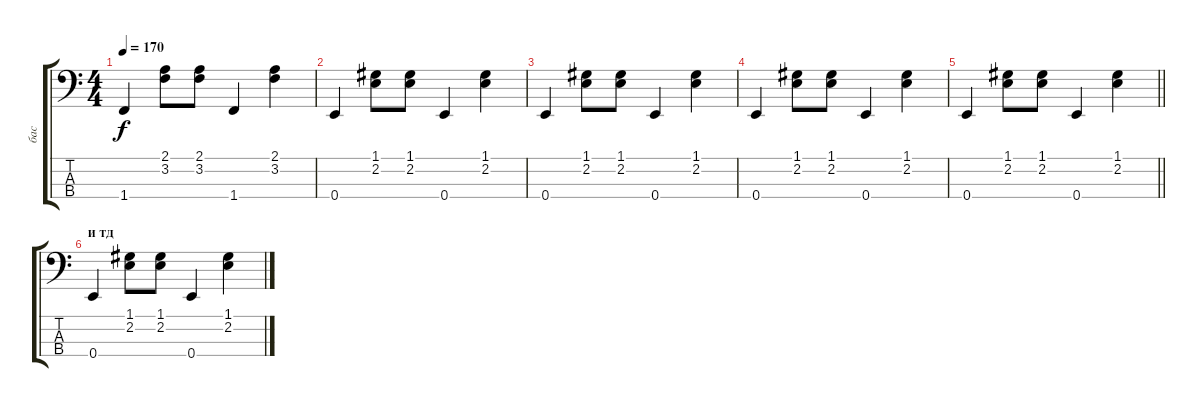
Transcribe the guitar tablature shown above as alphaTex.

\track ("бас" "бас") {instrument electricbassfinger}
\staff {score tabs}
\tuning (G2 D2 A1 E1) {hide}
\ts (4 4)
\tempo 170
\clef f4
\ks c
1.4.4{dy f} (2.1 3.2).8 (2.1 3.2).8 1.4.4 (2.1 3.2).4 |
0.4.4 (1.1 2.2).8 (1.1 2.2).8 0.4.4 (1.1 2.2).4 |
0.4.4 (1.1 2.2).8 (1.1 2.2).8 0.4.4 (1.1 2.2).4 |
0.4.4 (1.1 2.2).8 (1.1 2.2).8 0.4.4 (1.1 2.2).4 |
\barLineRight lightlight
0.4.4 (1.1 2.2).8 (1.1 2.2).8 0.4.4 (1.1 2.2).4 |
\section ("" "и тд")
0.4.4 (1.1 2.2).8 (1.1 2.2).8 0.4.4 (1.1 2.2).4
